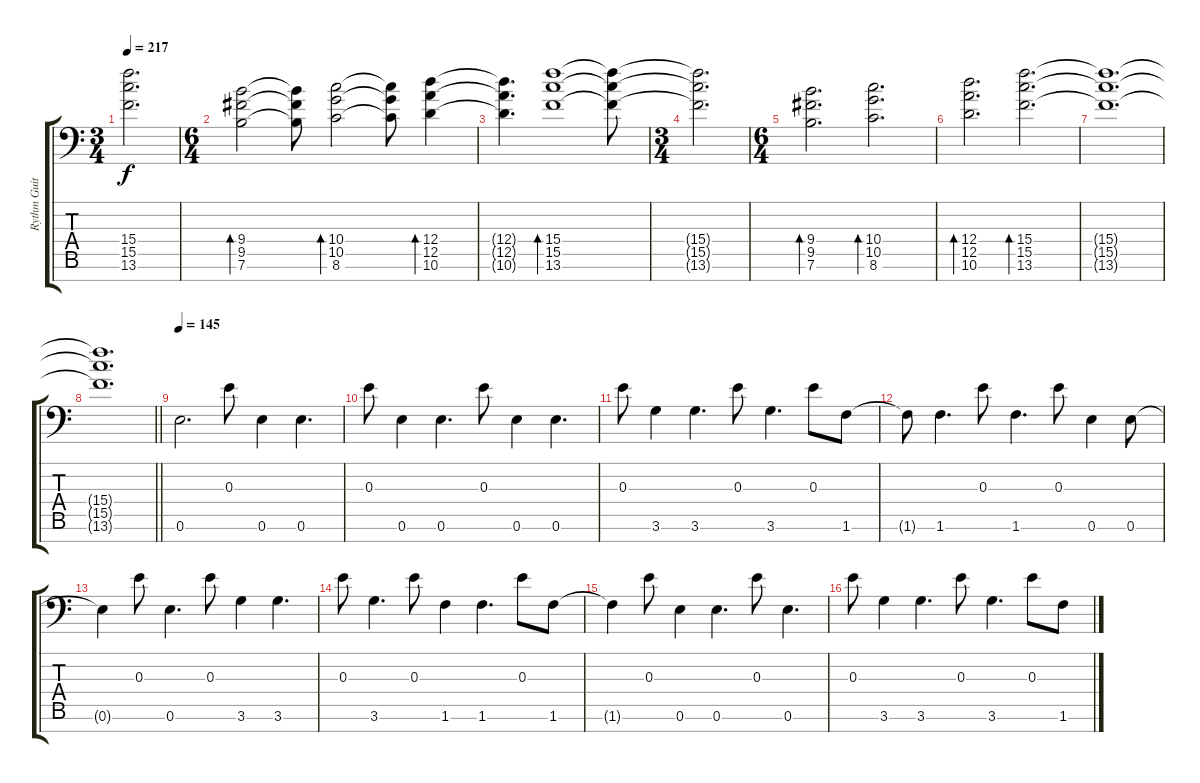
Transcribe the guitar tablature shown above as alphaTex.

\track ("Rythm Guitar #1" "Rythm Guit") {instrument distortionguitar}
\staff {score tabs}
\tuning (D4 A3 E3 D3 A2 E2 A1) {hide}
\ts (3 4)
\tempo 217
\clef f4
\ks c
(15.4{t} 15.5{t} 13.6{t}).2{d dy f} |
\ts (6 4)
(9.4 9.5 7.6).2{bd 240} (9.4{t} 9.5{t} 7.6{t}).8 (10.4 10.5 8.6).2{bd 240} (10.4{t} 10.5{t} 8.6{t}).8 (12.4 12.5 10.6).4{bd 240} |
(12.4{t} 12.5{t} 10.6{t}).4{d} (15.4 15.5 13.6).1{bd 240} (15.4{t} 15.5{t} 13.6{t}).8 |
\ts (3 4)
(15.4{t} 15.5{t} 13.6{t}).2{d} |
\ts (6 4)
(9.4 9.5 7.6).2{d bd 240} (10.4 10.5 8.6).2{d bd 240} |
(12.4 12.5 10.6).2{d bd 240} (15.4 15.5 13.6).2{d bd 240} |
(15.4{t} 15.5{t} 13.6{t}).1{d} |
\barLineRight lightlight
(15.4{t} 15.5{t} 13.6{t}).1{d} |
\section ("" "")
\tempo 145
0.6.2{d instrument electricguitarjazz} 0.3.8 0.6.4 0.6.4{d} |
0.3.8 0.6.4 0.6.4{d} 0.3.8 0.6.4 0.6.4{d} |
0.3.8 3.6.4 3.6.4{d} 0.3.8 3.6.4{d} 0.3.8 1.6.8 |
1.6{t}.8 1.6.4{d} 0.3.8 1.6.4{d} 0.3.8 0.6.4 0.6.8 |
0.6{t}.4 0.3.8 0.6.4{d} 0.3.8 3.6.4 3.6.4{d} |
0.3.8 3.6.4{d} 0.3.8 1.6.4 1.6.4{d} 0.3.8 1.6.8 |
1.6{t}.4 0.3.8 0.6.4 0.6.4{d} 0.3.8 0.6.4{d} |
0.3.8 3.6.4 3.6.4{d} 0.3.8 3.6.4{d} 0.3.8 1.6.8
